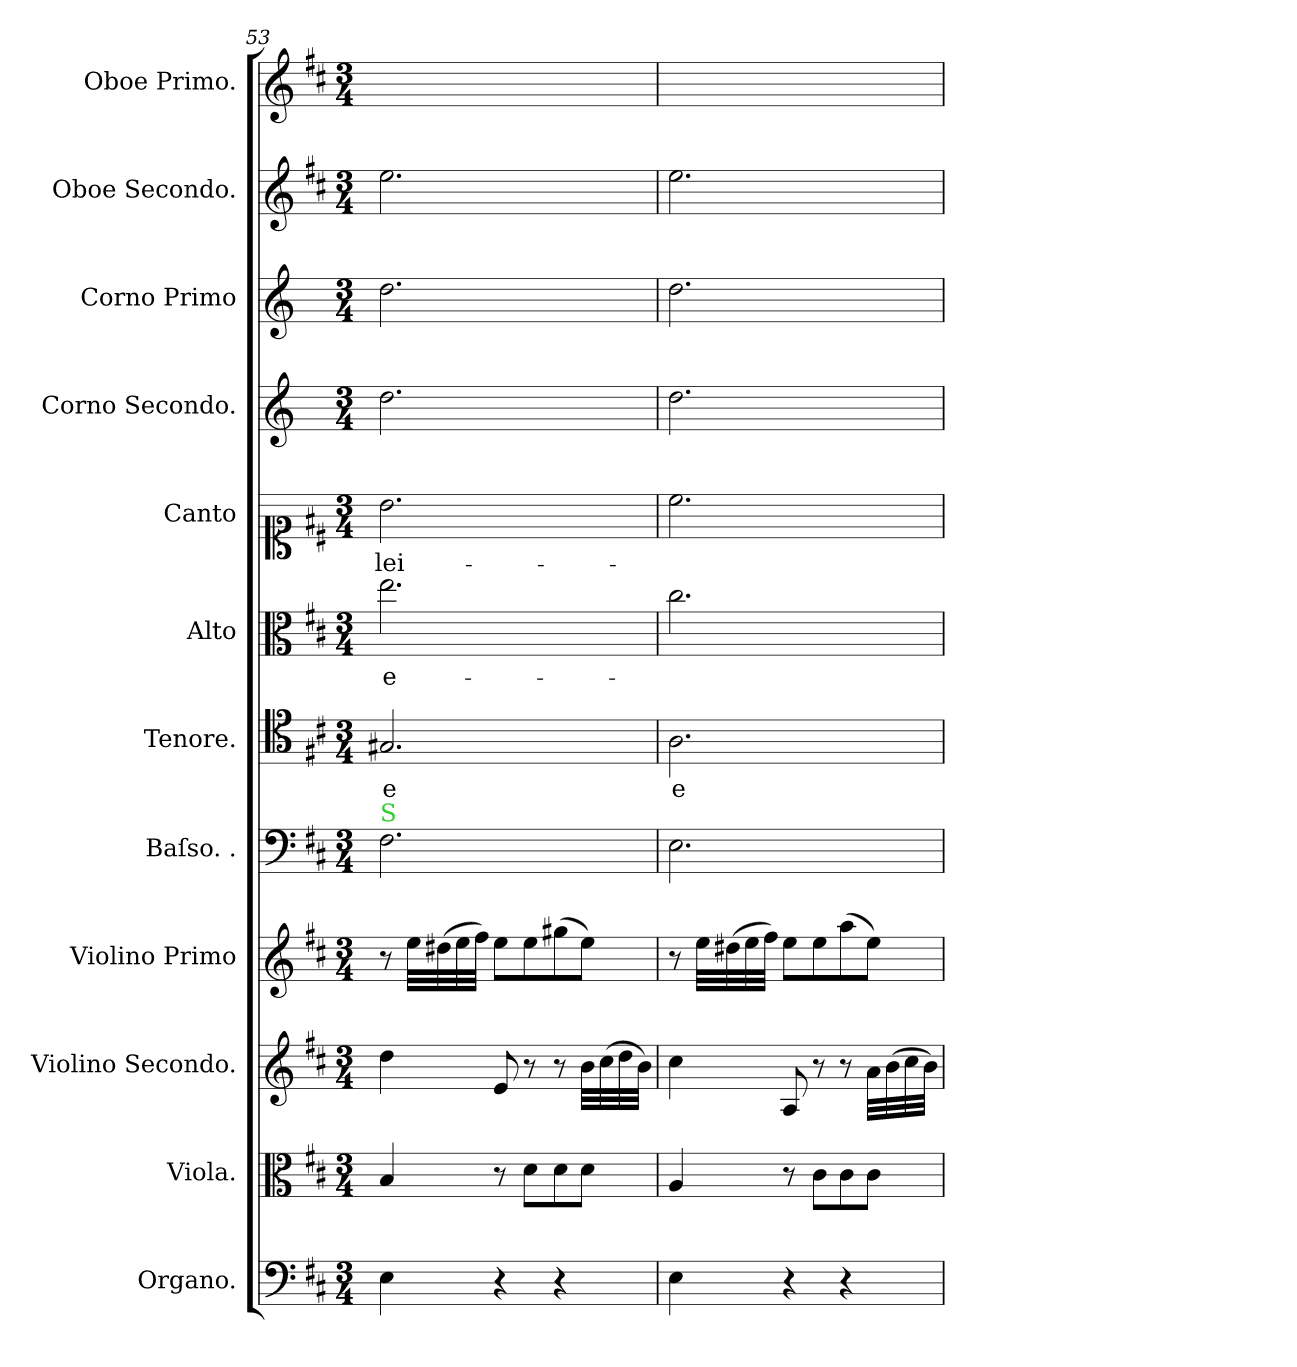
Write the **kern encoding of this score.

**kern	**kern	**kern	**kern	**kern	**kern	**text	**kern	**text	**kern	**text	**kern	**kern	**kern	**kern
*part12	*part11	*part10	*part9	*part8	*part7	*part7	*part6	*part6	*part5	*part5	*part4	*part3	*part2	*part1
*staff12	*staff11	*staff10	*staff9	*staff8	*staff7	*staff7	*staff6	*staff6	*staff5	*staff5	*staff4	*staff3	*staff2	*staff1
*I"Organo.	*I"Viola.	*I"Violino Secondo.	*I"Violino Primo	*I"Baſso. .	*I"Tenore.	*	*I"Alto	*	*I"Canto	*	*I"Corno Secondo.	*I"Corno Primo	*I"Oboe Secondo.	*I"Oboe Primo.
*I'org	*I'vla	*I'vl 2	*I'vl 1	*I'B	*I'T	*	*I'A	*	*	*	*I'cor 2	*I'cor 1	*I'ob 2	*I'ob 1
*clefF4	*clefC3	*clefG2	*clefG2	*clefF4	*clefC4	*	*clefC3	*	*clefC1	*	*clefG2	*clefG2	*clefG2	*clefG2
*	*	*	*	*	*	*	*	*	*	*	*ITrd6c10	*ITrd6c10	*	*
*k[f#c#]	*k[f#c#]	*k[f#c#]	*k[f#c#]	*k[f#c#]	*k[f#c#]	*	*k[f#c#]	*	*k[f#c#]	*	*k[f#c#]	*k[f#c#]	*k[f#c#]	*k[f#c#]
*M3/4	*M3/4	*M3/4	*M3/4	*M3/4	*M3/4	*	*M3/4	*	*M3/4	*	*M3/4	*M3/4	*M3/4	*M3/4
=53	=53	=53	=53	=53	=53	=53	=53	=53	=53	=53	=53	=53	=53	=53
!	!	!	!	!LO:TX:a:color=limegreen:t=S	!	!	!	!	!	!	!	!	!	!
4E\	4B/	4dd\	8r	2.F#\	2.G#X/	-e	2.ee\	e-	2.b\	-lei-	2.e\	2.e\	2.ee\	2.ryy
.	.	.	32ee\LLL	.	.	.	.	.	.	.	.	.	.	.
.	.	.	(>32dd#X\	.	.	.	.	.	.	.	.	.	.	.
.	.	.	32ee\	.	.	.	.	.	.	.	.	.	.	.
.	.	.	32ff#\JJJ)	.	.	.	.	.	.	.	.	.	.	.
4r	8r	8e/	8ee\L	.	.	.	.	.	.	.	.	.	.	.
.	8d\L	8r	8ee\	.	.	.	.	.	.	.	.	.	.	.
4r	8d\	8r	(>8gg#X\	.	.	.	.	.	.	.	.	.	.	.
.	8d\J	32b\LLL	8ee\J)	.	.	.	.	.	.	.	.	.	.	.
.	.	(>32cc#\	.	.	.	.	.	.	.	.	.	.	.	.
.	.	32dd\	.	.	.	.	.	.	.	.	.	.	.	.
.	.	32b\JJJ)	.	.	.	.	.	.	.	.	.	.	.	.
=54	=54	=54	=54	=54	=54	=54	=54	=54	=54	=54	=54	=54	=54	=54
4E\	4A/	4cc#\	8r	2.E\	2.A\	e-	2.cc#\	.	2.cc#\	.	2.e\	2.e\	2.ee\	2.ryy
.	.	.	32ee\LLL	.	.	.	.	.	.	.	.	.	.	.
.	.	.	(>32dd#X\	.	.	.	.	.	.	.	.	.	.	.
.	.	.	32ee\	.	.	.	.	.	.	.	.	.	.	.
.	.	.	32ff#\JJJ)	.	.	.	.	.	.	.	.	.	.	.
4r	8r	8A/	8ee\L	.	.	.	.	.	.	.	.	.	.	.
.	8c#\L	8r	8ee\	.	.	.	.	.	.	.	.	.	.	.
4r	8c#\	8r	(>8aa\	.	.	.	.	.	.	.	.	.	.	.
.	8c#\J	32a\LLL	8ee\J)	.	.	.	.	.	.	.	.	.	.	.
.	.	(>32b\	.	.	.	.	.	.	.	.	.	.	.	.
.	.	32cc#\	.	.	.	.	.	.	.	.	.	.	.	.
.	.	32b\JJJ)	.	.	.	.	.	.	.	.	.	.	.	.
=	=	=	=	=	=	=	=	=	=	=	=	=	=	=
*-	*-	*-	*-	*-	*-	*-	*-	*-	*-	*-	*-	*-	*-	*-
